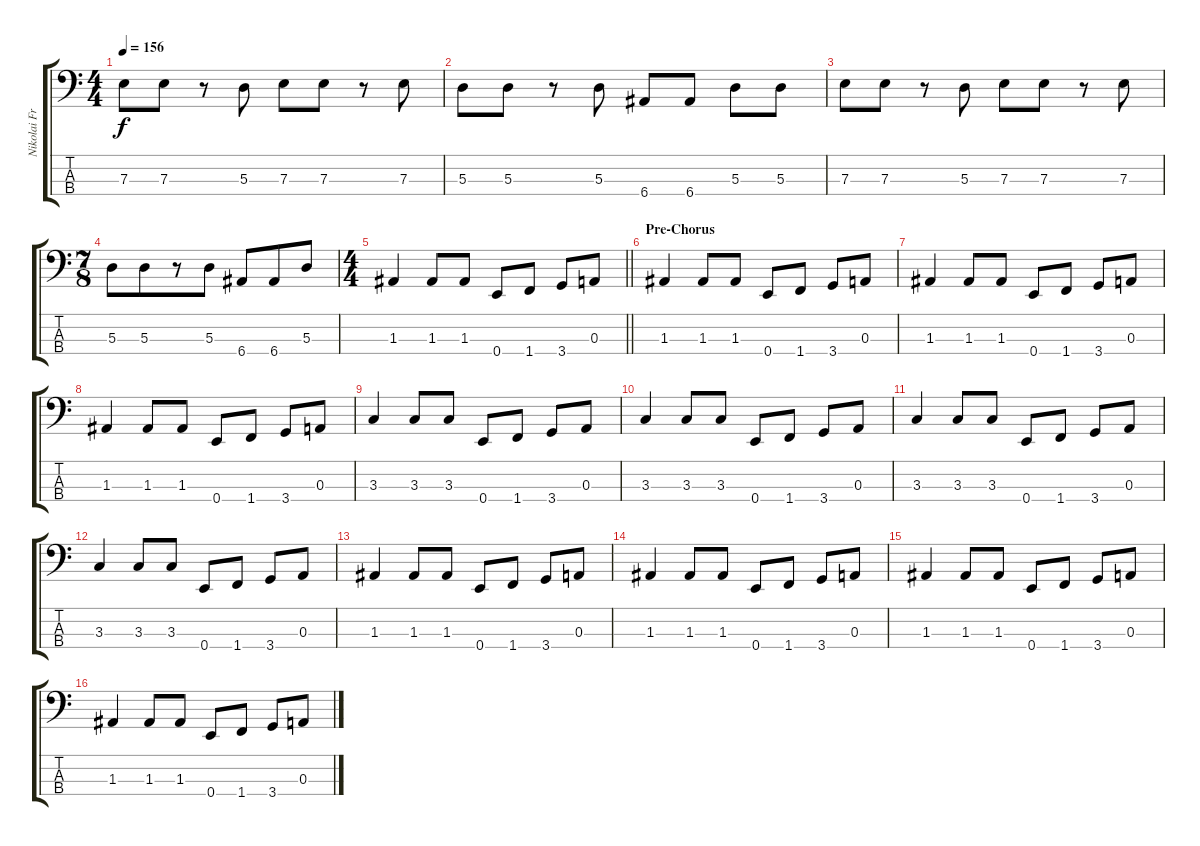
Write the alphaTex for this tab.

\track ("Nikolai Fraiture (Bass)" "Nikolai Fr") {instrument electricbasspick}
\staff {score tabs}
\tuning (G2 D2 A1 E1) {hide}
\ts (4 4)
\tempo 156
\clef f4
\ks c
7.3.8{dy f} 7.3.8 r.8 5.3.8 7.3.8 7.3.8 r.8 7.3.8 |
5.3.8 5.3.8 r.8 5.3.8 6.4.8 6.4.8 5.3.8 5.3.8 |
7.3.8 7.3.8 r.8 5.3.8 7.3.8 7.3.8 r.8 7.3.8 |
\ts (7 8)
5.3.8 5.3.8 r.8 5.3.8 6.4.8 6.4.8 5.3.8 |
\ts (4 4)
\barLineRight lightlight
1.3.4 1.3.8 1.3.8 0.4.8 1.4.8 3.4.8 0.3.8 |
\section ("" "Pre-Chorus")
1.3.4 1.3.8 1.3.8 0.4.8 1.4.8 3.4.8 0.3.8 |
1.3.4 1.3.8 1.3.8 0.4.8 1.4.8 3.4.8 0.3.8 |
1.3.4 1.3.8 1.3.8 0.4.8 1.4.8 3.4.8 0.3.8 |
3.3.4 3.3.8 3.3.8 0.4.8 1.4.8 3.4.8 0.3.8 |
3.3.4 3.3.8 3.3.8 0.4.8 1.4.8 3.4.8 0.3.8 |
3.3.4 3.3.8 3.3.8 0.4.8 1.4.8 3.4.8 0.3.8 |
3.3.4 3.3.8 3.3.8 0.4.8 1.4.8 3.4.8 0.3.8 |
1.3.4 1.3.8 1.3.8 0.4.8 1.4.8 3.4.8 0.3.8 |
1.3.4 1.3.8 1.3.8 0.4.8 1.4.8 3.4.8 0.3.8 |
1.3.4 1.3.8 1.3.8 0.4.8 1.4.8 3.4.8 0.3.8 |
1.3.4 1.3.8 1.3.8 0.4.8 1.4.8 3.4.8 0.3.8
